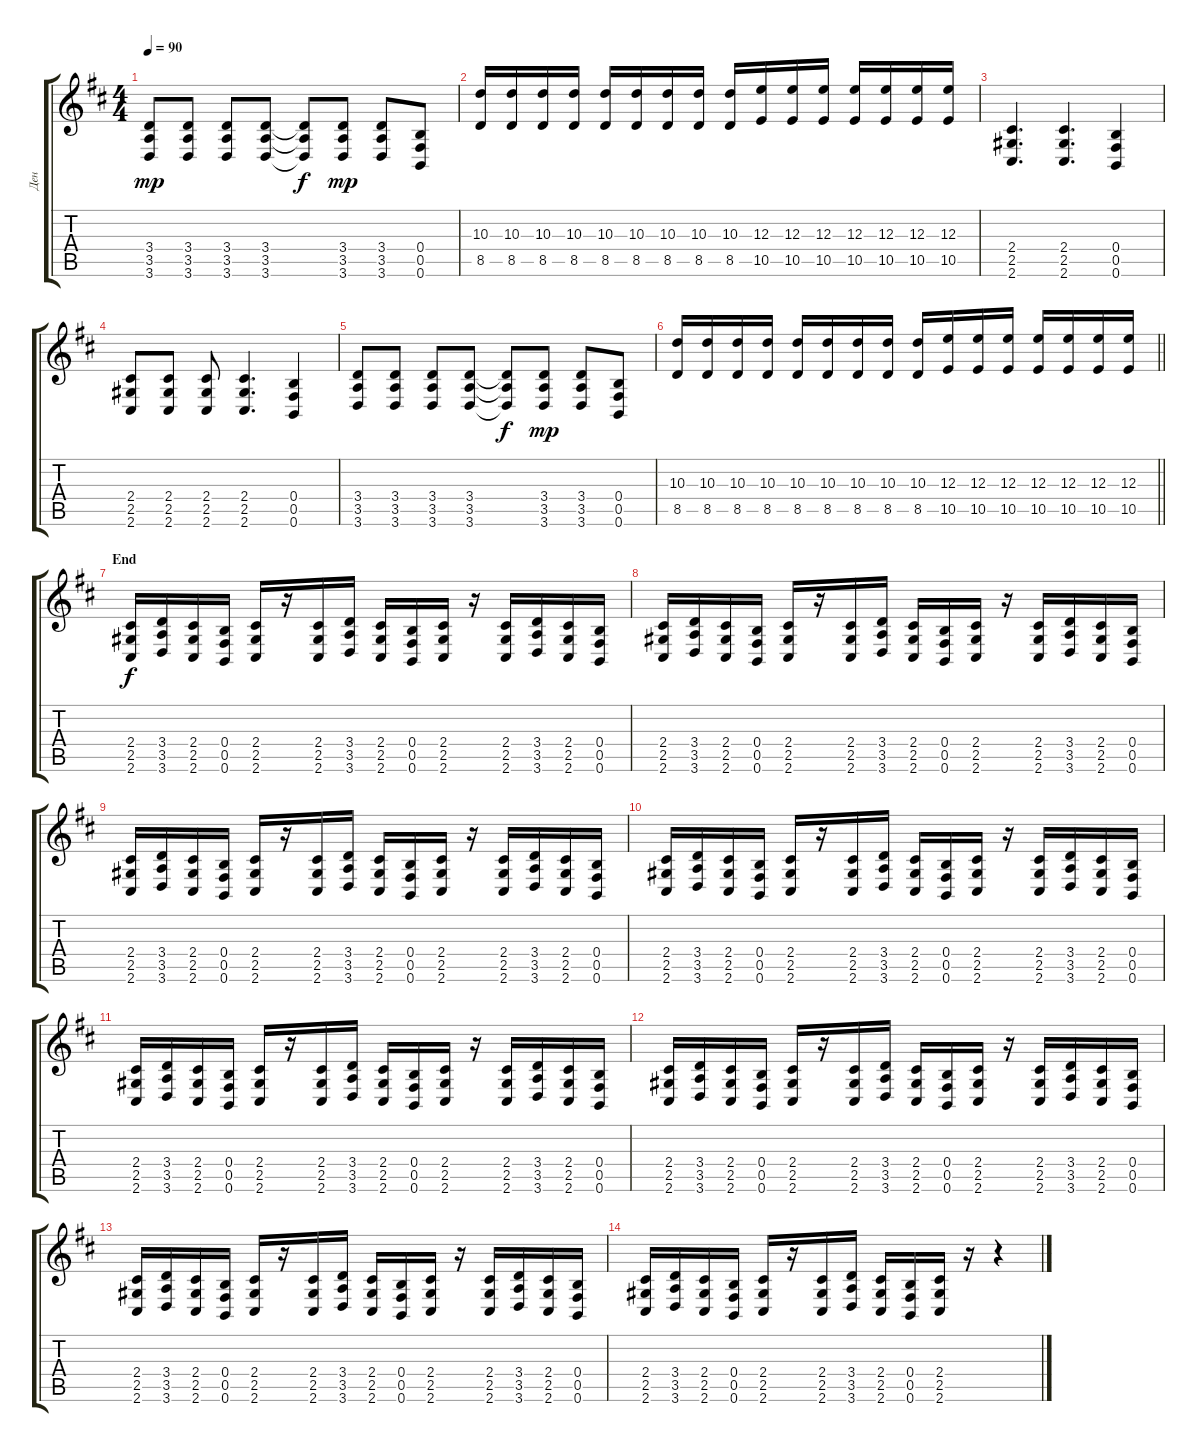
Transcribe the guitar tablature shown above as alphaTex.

\track ("Ден" "Ден") {instrument electricguitarclean}
\staff {score tabs}
\tuning (Db4 Ab3 E3 B2 Gb2 B1) {hide}
\ts (4 4)
\tempo 90
\clef g2
\ks bminor
(3.4 3.5 3.6).8{dy mp} (3.4 3.5 3.6).8 (3.4 3.5 3.6).8 (3.4 3.5 3.6).8 (3.4{t} 3.5{t} 3.6{t}).8{dy f} (3.4 3.5 3.6).8{dy mp} (3.4 3.5 3.6).8 (0.4 0.5 0.6).8 |
(10.3 8.5).16 (10.3 8.5).16 (10.3 8.5).16 (10.3 8.5).16 (10.3 8.5).16 (10.3 8.5).16 (10.3 8.5).16 (10.3 8.5).16 (10.3 8.5).16 (12.3 10.5).16 (12.3 10.5).16 (12.3 10.5).16 (12.3 10.5).16 (12.3 10.5).16 (12.3 10.5).16 (12.3 10.5).16 |
(2.4 2.5 2.6).4{d instrument distortionguitar} (2.4 2.5 2.6).4{d} (0.4 0.5 0.6).4 |
(2.4 2.5 2.6).8 (2.4 2.5 2.6).8 (2.4 2.5 2.6).8 (2.4 2.5 2.6).4{d} (0.4 0.5 0.6).4 |
(3.4 3.5 3.6).8 (3.4 3.5 3.6).8 (3.4 3.5 3.6).8 (3.4 3.5 3.6).8 (3.4{t} 3.5{t} 3.6{t}).8{dy f} (3.4 3.5 3.6).8{dy mp} (3.4 3.5 3.6).8 (0.4 0.5 0.6).8 |
\barLineRight lightlight
(10.3 8.5).16 (10.3 8.5).16 (10.3 8.5).16 (10.3 8.5).16 (10.3 8.5).16 (10.3 8.5).16 (10.3 8.5).16 (10.3 8.5).16 (10.3 8.5).16 (12.3 10.5).16 (12.3 10.5).16 (12.3 10.5).16 (12.3 10.5).16 (12.3 10.5).16 (12.3 10.5).16 (12.3 10.5).16 |
\section ("" "End")
(2.4 2.5 2.6).16{dy f} (3.4 3.5 3.6).16 (2.4 2.5 2.6).16 (0.4 0.5 0.6).16 (2.4 2.5 2.6).16 r.16 (2.4 2.5 2.6).16 (3.4 3.5 3.6).16 (2.4 2.5 2.6).16 (0.4 0.5 0.6).16 (2.4 2.5 2.6).16 r.16 (2.4 2.5 2.6).16 (3.4 3.5 3.6).16 (2.4 2.5 2.6).16 (0.4 0.5 0.6).16 |
(2.4 2.5 2.6).16 (3.4 3.5 3.6).16 (2.4 2.5 2.6).16 (0.4 0.5 0.6).16 (2.4 2.5 2.6).16 r.16 (2.4 2.5 2.6).16 (3.4 3.5 3.6).16 (2.4 2.5 2.6).16 (0.4 0.5 0.6).16 (2.4 2.5 2.6).16 r.16 (2.4 2.5 2.6).16 (3.4 3.5 3.6).16 (2.4 2.5 2.6).16 (0.4 0.5 0.6).16 |
(2.4 2.5 2.6).16 (3.4 3.5 3.6).16 (2.4 2.5 2.6).16 (0.4 0.5 0.6).16 (2.4 2.5 2.6).16 r.16 (2.4 2.5 2.6).16 (3.4 3.5 3.6).16 (2.4 2.5 2.6).16 (0.4 0.5 0.6).16 (2.4 2.5 2.6).16 r.16 (2.4 2.5 2.6).16 (3.4 3.5 3.6).16 (2.4 2.5 2.6).16 (0.4 0.5 0.6).16 |
(2.4 2.5 2.6).16 (3.4 3.5 3.6).16 (2.4 2.5 2.6).16 (0.4 0.5 0.6).16 (2.4 2.5 2.6).16 r.16 (2.4 2.5 2.6).16 (3.4 3.5 3.6).16 (2.4 2.5 2.6).16 (0.4 0.5 0.6).16 (2.4 2.5 2.6).16 r.16 (2.4 2.5 2.6).16 (3.4 3.5 3.6).16 (2.4 2.5 2.6).16 (0.4 0.5 0.6).16 |
(2.4 2.5 2.6).16 (3.4 3.5 3.6).16 (2.4 2.5 2.6).16 (0.4 0.5 0.6).16 (2.4 2.5 2.6).16 r.16 (2.4 2.5 2.6).16 (3.4 3.5 3.6).16 (2.4 2.5 2.6).16 (0.4 0.5 0.6).16 (2.4 2.5 2.6).16 r.16 (2.4 2.5 2.6).16 (3.4 3.5 3.6).16 (2.4 2.5 2.6).16 (0.4 0.5 0.6).16 |
(2.4 2.5 2.6).16 (3.4 3.5 3.6).16 (2.4 2.5 2.6).16 (0.4 0.5 0.6).16 (2.4 2.5 2.6).16 r.16 (2.4 2.5 2.6).16 (3.4 3.5 3.6).16 (2.4 2.5 2.6).16 (0.4 0.5 0.6).16 (2.4 2.5 2.6).16 r.16 (2.4 2.5 2.6).16 (3.4 3.5 3.6).16 (2.4 2.5 2.6).16 (0.4 0.5 0.6).16 |
(2.4 2.5 2.6).16 (3.4 3.5 3.6).16 (2.4 2.5 2.6).16 (0.4 0.5 0.6).16 (2.4 2.5 2.6).16 r.16 (2.4 2.5 2.6).16 (3.4 3.5 3.6).16 (2.4 2.5 2.6).16 (0.4 0.5 0.6).16 (2.4 2.5 2.6).16 r.16 (2.4 2.5 2.6).16 (3.4 3.5 3.6).16 (2.4 2.5 2.6).16 (0.4 0.5 0.6).16 |
(2.4 2.5 2.6).16 (3.4 3.5 3.6).16 (2.4 2.5 2.6).16 (0.4 0.5 0.6).16 (2.4 2.5 2.6).16 r.16 (2.4 2.5 2.6).16 (3.4 3.5 3.6).16 (2.4 2.5 2.6).16 (0.4 0.5 0.6).16 (2.4 2.5 2.6).16 r.16 r.4
